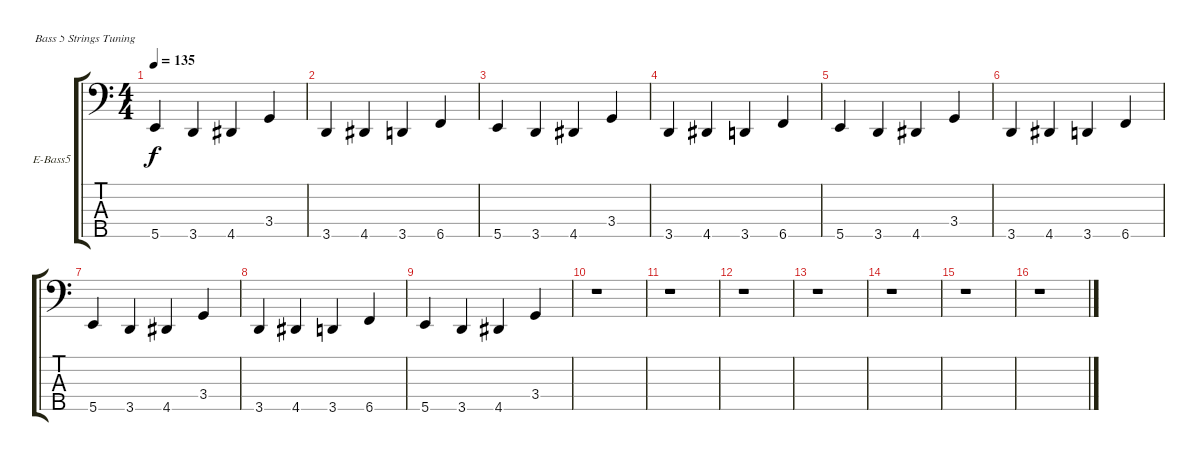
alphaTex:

\bracketExtendMode groupsimilarinstruments
\firstSystemTrackNameOrientation horizontal
\otherSystemsTrackNameOrientation horizontal
\track ("Bass - Phoenix" "E-Bass5") {instrument electricbasspick}
\staff {score tabs}
\tuning (G2 D2 A1 E1 B0)
\ts (4 4)
\tempo 135
\clef f4
\ks c
5.5.4{dy f} 3.5.4 4.5.4 3.4.4 |
3.5.4 4.5.4 3.5.4 6.5.4 |
5.5.4 3.5.4 4.5.4 3.4.4 |
3.5.4 4.5.4 3.5.4 6.5.4 |
5.5.4 3.5.4 4.5.4 3.4.4 |
3.5.4 4.5.4 3.5.4 6.5.4 |
5.5.4 3.5.4 4.5.4 3.4.4 |
3.5.4 4.5.4 3.5.4 6.5.4 |
5.5.4 3.5.4 4.5.4 3.4.4 |
r.1 |
r.1 |
r.1 |
r.1 |
r.1 |
r.1 |
r.1
